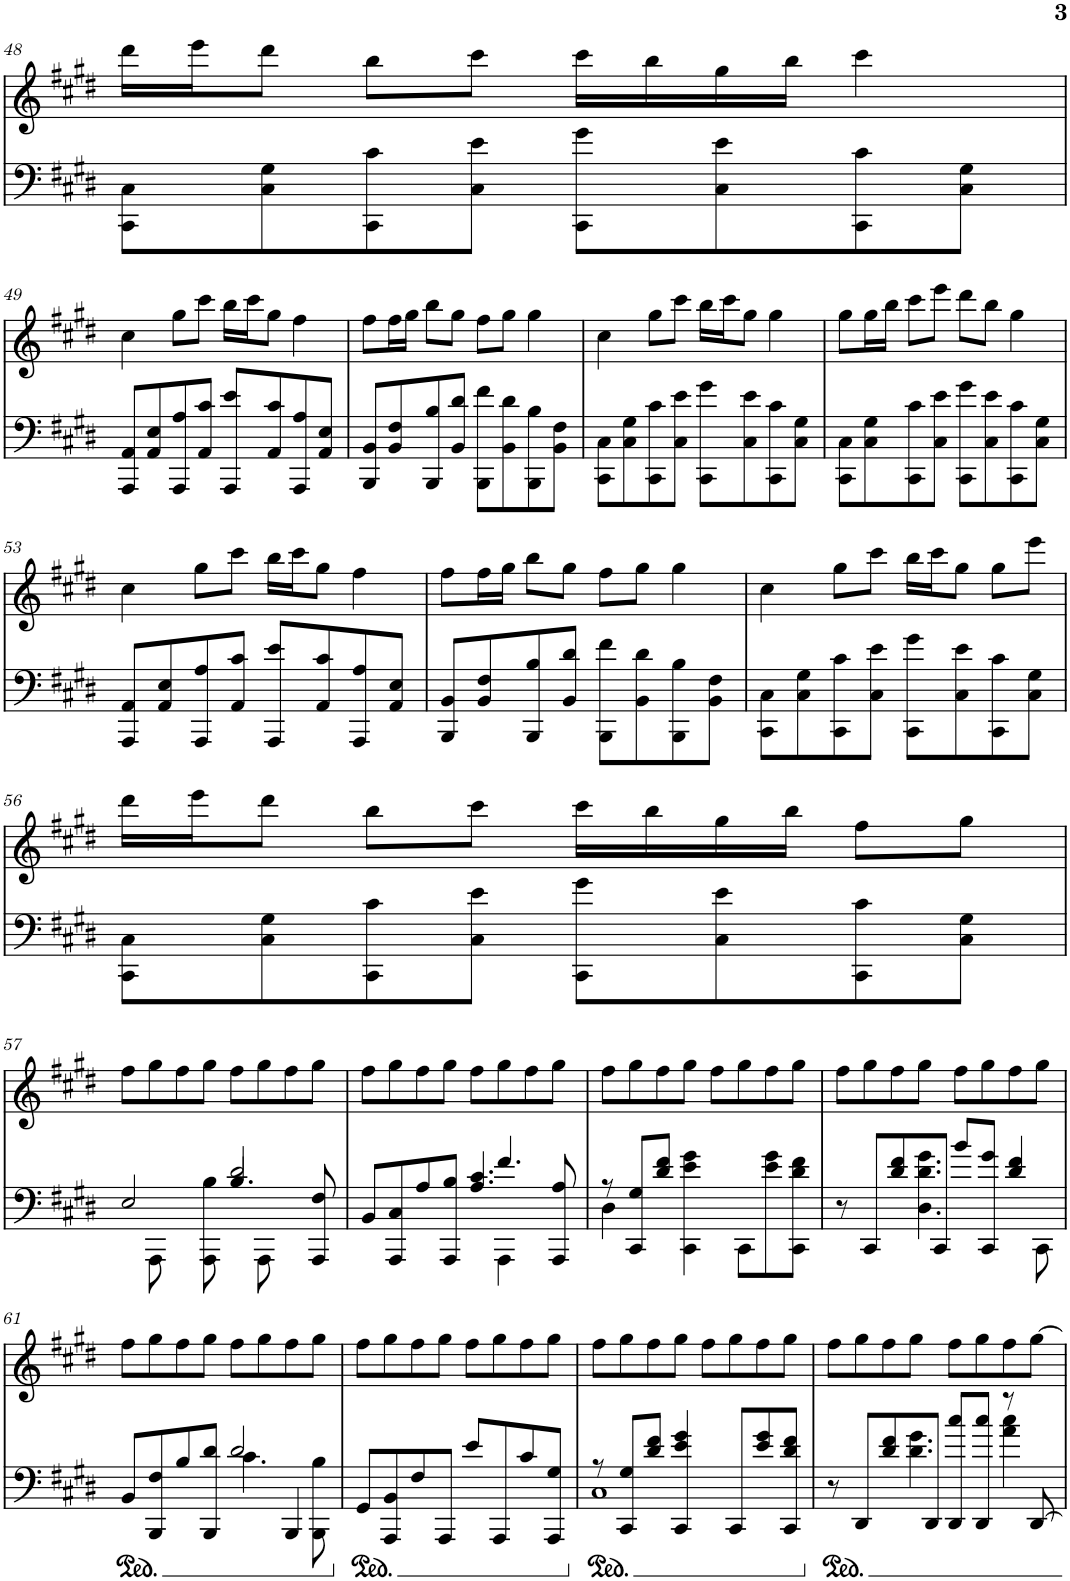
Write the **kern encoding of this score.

**kern	**kern
*part1	*part1
*staff2	*staff1
*I"Piano	*
*I'Pno.	*
!!LO:PB:g=z
*clefF4	*clefG2
*k[f#c#g#d#]	*k[f#c#g#d#]
*M4/4	*M4/4
=48	=48
8CC#\ 8C#\L	16ddd#\LL
.	16eee\J
8C#\ 8G#\	8ddd#\J
8CC#\ 8c#\	8bb\L
8C#\ 8e\J	8ccc#\J
8CC#\ 8g#\L	16ccc#\LL
.	16bb\
8C#\ 8e\	16gg#\
.	16bb\JJ
8CC#\ 8c#\	4ccc#\
8C#\ 8G#\J	.
!!LO:LB:g=z
=49	=49
8AAA/ 8AA/L	4cc#\
8AA/ 8E/	.
8AAA/ 8A/	8gg#\L
8AA/ 8c#/J	8ccc#\J
8AAA/ 8e/L	16bb\LL
.	16ccc#\J
8AA/ 8c#/	8gg#\J
8AAA/ 8A/	4ff#\
8AA/ 8E/J	.
=50	=50
8BBB/ 8BB/L	8ff#\L
8BB/ 8F#/	16ff#\L
.	16gg#\JJ
8BBB/ 8B/	8bb\L
8BB/ 8d#/J	8gg#\J
8BBB\ 8f#\L	8ff#\L
8BB\ 8d#\	8gg#\J
8BBB\ 8B\	4gg#\
8BB\ 8F#\J	.
=51	=51
8CC#\ 8C#\L	4cc#\
8C#\ 8G#\	.
8CC#\ 8c#\	8gg#\L
8C#\ 8e\J	8ccc#\J
8CC#\ 8g#\L	16bb\LL
.	16ccc#\J
8C#\ 8e\	8gg#\J
8CC#\ 8c#\	4gg#\
8C#\ 8G#\J	.
=52	=52
8CC#\ 8C#\L	8gg#\L
8C#\ 8G#\	16gg#\L
.	16bb\JJ
8CC#\ 8c#\	8ccc#\L
8C#\ 8e\J	8eee\J
8CC#\ 8g#\L	8ddd#\L
8C#\ 8e\	8bb\J
8CC#\ 8c#\	4gg#\
8C#\ 8G#\J	.
!!LO:LB:g=z
=53	=53
8AAA/ 8AA/L	4cc#\
8AA/ 8E/	.
8AAA/ 8A/	8gg#\L
8AA/ 8c#/J	8ccc#\J
8AAA/ 8e/L	16bb\LL
.	16ccc#\J
8AA/ 8c#/	8gg#\J
8AAA/ 8A/	4ff#\
8AA/ 8E/J	.
=54	=54
8BBB/ 8BB/L	8ff#\L
8BB/ 8F#/	16ff#\L
.	16gg#\JJ
8BBB/ 8B/	8bb\L
8BB/ 8d#/J	8gg#\J
8BBB\ 8f#\L	8ff#\L
8BB\ 8d#\	8gg#\J
8BBB\ 8B\	4gg#\
8BB\ 8F#\J	.
=55	=55
8CC#\ 8C#\L	4cc#\
8C#\ 8G#\	.
8CC#\ 8c#\	8gg#\L
8C#\ 8e\J	8ccc#\J
8CC#\ 8g#\L	16bb\LL
.	16ccc#\J
8C#\ 8e\	8gg#\J
8CC#\ 8c#\	8gg#\L
8C#\ 8G#\J	8eee\J
!!LO:LB:g=z
=56	=56
8CC#\ 8C#\L	16ddd#\LL
.	16eee\J
8C#\ 8G#\	8ddd#\J
8CC#\ 8c#\	8bb\L
8C#\ 8e\J	8ccc#\J
8CC#\ 8g#\L	16ccc#\LL
.	16bb\
8C#\ 8e\	16gg#\
.	16bb\JJ
8CC#\ 8c#\	8ff#\L
8C#\ 8G#\J	8gg#\J
!!LO:LB:g=z
=57	=57
*^	*
*	*^	*
2E/	8ryy	2ryy	8ff#\L
.	8AAA\	.	8gg#\
.	8ryy	.	8ff#\
.	8AAA\ 8B\	.	8gg#\J
4.B/	8ryy	2d#/	8ff#\L
.	8AAA\	.	8gg#\
.	4ryy	.	8ff#\
8AAA/ 8F#/	.	.	8gg#\J
=58	=58	=58	=58
8BB/L	8ryy	8ryy	8ff#\L
*v	*v	*v	*
8AAA/ 8C#/	8gg#\
8A/	8ff#\
8AAA/ 8B/J	8gg#\J
4.A/ 4.c#/	8ff#\L
*^	*
*	*^	*
.	4AAA\	4.f#/	8gg#\
.	.	.	8ff#\
8AAA/ 8A/	8ryy	.	8gg#\J
*	*v	*v	*
=59	=59	=59
8r	4D#\	8ff#\L
8CC#/ 8G#/L	.	8gg#\
8d#/ 8f#/J	2.ryy	8ff#\
4CC#\ 4e\ 4g#\	.	8gg#\J
.	.	8ff#\L
8CC#\L	.	8gg#\
8e\ 8g#\	.	8ff#\
8CC#\ 8d#\ 8f#\J	.	8gg#\J
=60	=60	=60
8r	4.ryy	8ff#\L
8CC#/L	.	8gg#\
8d#/ 8f#/	.	8ff#\
8CC#/J	4.D#\ 4.d#\ 4.g#\	8gg#\J
8b/L	.	8ff#\L
8CC#/ 8g#/J	.	8gg#\
4d#/ 4f#/	8ryy	8ff#\
.	8CC#\	8gg#\J
!!LO:LB:g=z
=61	=61	=61
*	*^	*
8BB/L	2ryy	2.ryy	8ff#\L
8BBB/ 8F#/	.	.	8gg#\
8B/	.	.	8ff#\
8BBB/ 8d#/J	.	.	8gg#\J
2d#/	4.c#\	.	8ff#\L
.	.	.	8gg#\
.	.	4BBB/	8ff#\
.	8BBB\ 8B\	.	8gg#\J
*v	*v	*v	*
=62	=62
8GG#/L	8ff#\L
8AAA/ 8BB/	8gg#\
8F#/	8ff#\
8AAA/J	8gg#\J
8e/L	8ff#\L
8AAA/	8gg#\
8c#/	8ff#\
8AAA/ 8G#/J	8gg#\J
=63	=63
*^	*
8r	1C#	8ff#\L
8CC#/ 8G#/L	.	8gg#\
8d#/ 8f#/J	.	8ff#\
4CC#/ 4e/ 4g#/	.	8gg#\J
.	.	8ff#\L
8CC#/L	.	8gg#\
8e/ 8g#/	.	8ff#\
8CC#/ 8d#/ 8f#/J	.	8gg#\J
=64	=64	=64
8r	4.ryy	8ff#\L
8DD#/L	.	8gg#\
8d#/ 8f#/	.	8ff#\
8DD#/J	4.d#\ 4.g#\	8gg#\J
8DD#/ 8cc#/L	.	8ff#\L
8DD#/ 8cc#/J	.	8gg#\
8r	4a\ 4cc#\	8ff#\
[8DD#/	.	[8gg#\J
*v	*v	*
=	=
*-	*-
